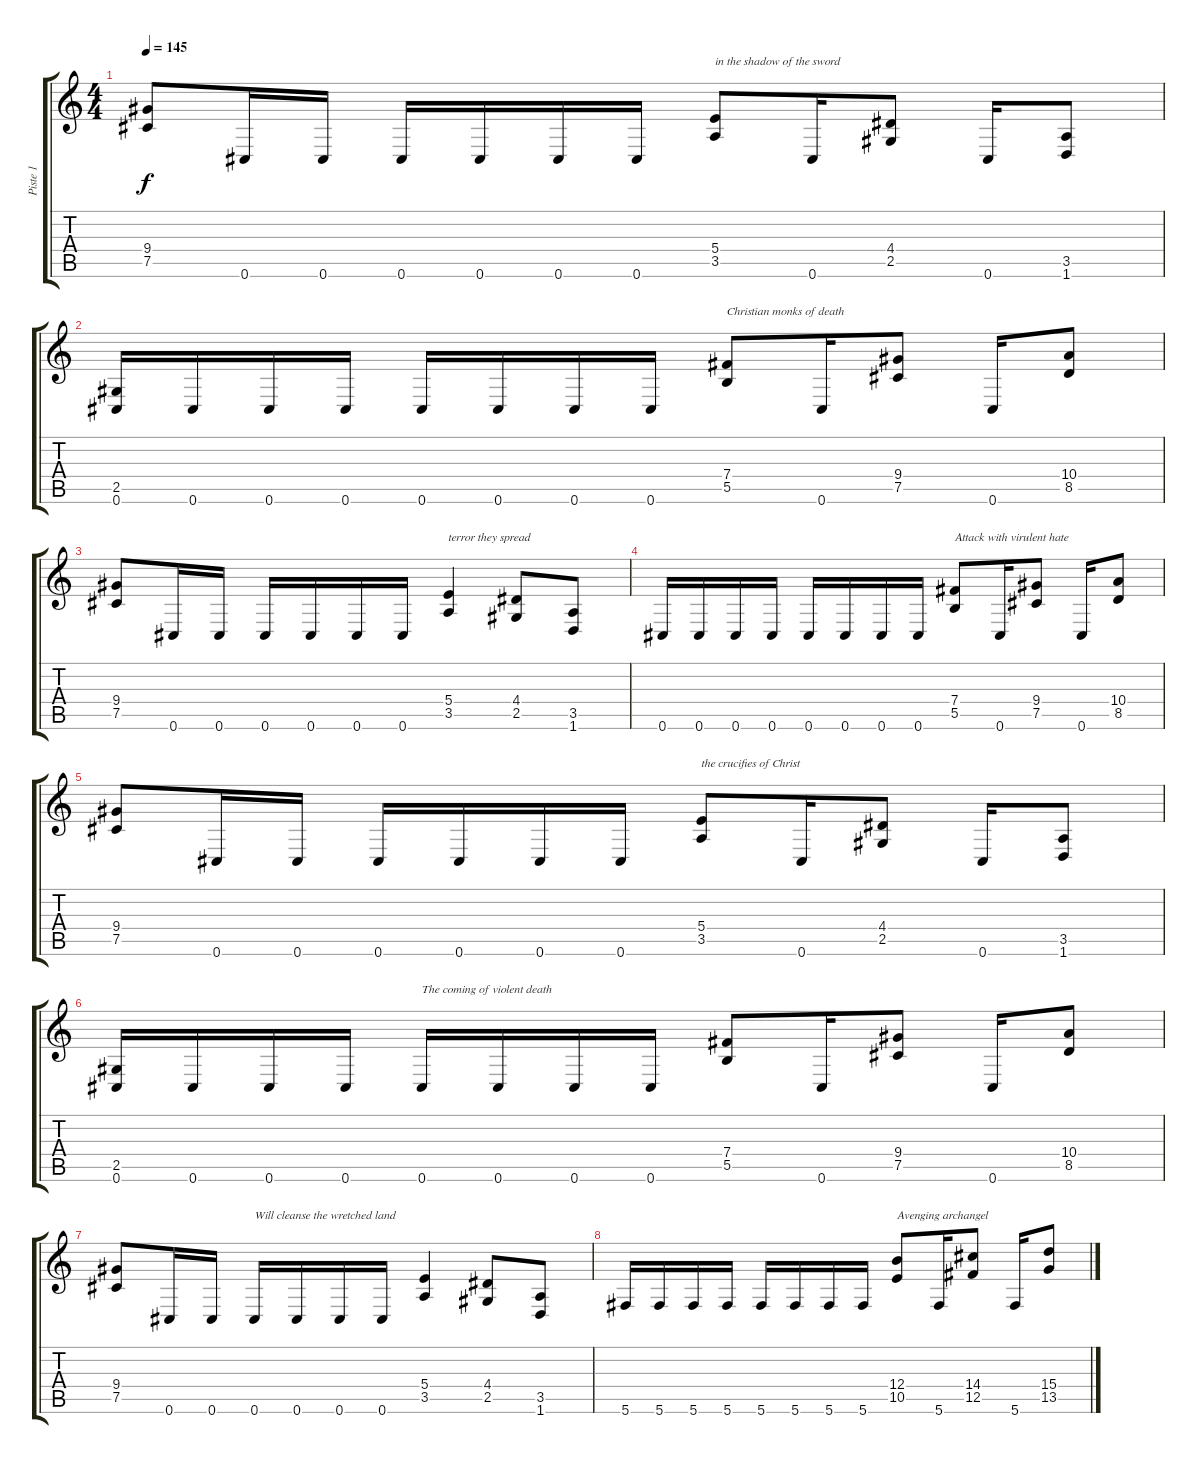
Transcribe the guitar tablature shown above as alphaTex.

\track ("Piste 1" "Piste 1") {instrument distortionguitar}
\staff {score tabs}
\tuning (Db4 Ab3 E3 B2 Gb2 Db2) {hide}
\ts (4 4)
\tempo 145
\clef g2
\ks c
(9.4 7.5).8{dy f} 0.6.16 0.6.16 0.6.16 0.6.16 0.6.16 0.6.16 (5.4 3.5).8{txt "in the shadow of the sword"} 0.6.16 (4.4 2.5).8 0.6.16 (3.5 1.6).8 |
(2.5 0.6).16 0.6.16 0.6.16 0.6.16 0.6.16 0.6.16 0.6.16 0.6.16 (7.4 5.5).8{txt "Christian monks of death"} 0.6.16 (9.4 7.5).8 0.6.16 (10.4 8.5).8 |
(9.4 7.5).8 0.6.16 0.6.16 0.6.16 0.6.16 0.6.16 0.6.16 (5.4 3.5).4{txt "terror they spread"} (4.4 2.5).8 (3.5 1.6).8 |
0.6.16 0.6.16 0.6.16 0.6.16 0.6.16 0.6.16 0.6.16 0.6.16 (7.4 5.5).8{txt "Attack with virulent hate"} 0.6.16 (9.4 7.5).8 0.6.16 (10.4 8.5).8 |
(9.4 7.5).8 0.6.16 0.6.16 0.6.16 0.6.16 0.6.16 0.6.16 (5.4 3.5).8{txt "the crucifies of Christ"} 0.6.16 (4.4 2.5).8 0.6.16 (3.5 1.6).8 |
(2.5 0.6).16 0.6.16 0.6.16 0.6.16 0.6.16{txt "The coming of violent death"} 0.6.16 0.6.16 0.6.16 (7.4 5.5).8 0.6.16 (9.4 7.5).8 0.6.16 (10.4 8.5).8 |
(9.4 7.5).8 0.6.16 0.6.16 0.6.16{txt "Will cleanse the wretched land"} 0.6.16 0.6.16 0.6.16 (5.4 3.5).4 (4.4 2.5).8 (3.5 1.6).8 |
5.6.16 5.6.16 5.6.16 5.6.16 5.6.16 5.6.16 5.6.16 5.6.16 (12.4 10.5).8{txt "Avenging archangel"} 5.6.16 (14.4 12.5).8 5.6.16 (15.4 13.5).8
